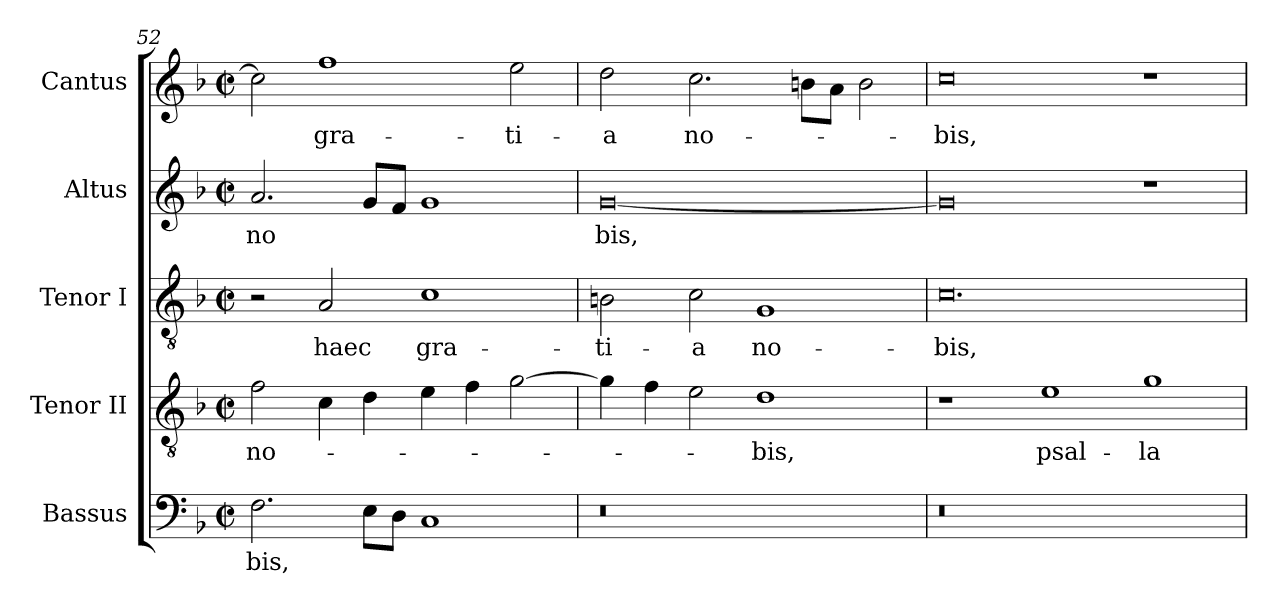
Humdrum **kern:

**kern	**text	**kern	**text	**kern	**text	**kern	**text	**kern	**text
*part5	*part5	*part4	*part4	*part3	*part3	*part2	*part2	*part1	*part1
*staff5	*staff5	*staff4	*staff4	*staff3	*staff3	*staff2	*staff2	*staff1	*staff1
*I"Bassus	*	*I"Tenor II	*	*I"Tenor I	*	*I"Altus	*	*I"Cantus	*
*clefF4	*	*clefGv2	*	*clefGv2	*	*clefG2	*	*clefG2	*
*k[b-]	*	*k[b-]	*	*k[b-]	*	*k[b-]	*	*k[b-]	*
*F:	*	*F:	*	*F:	*	*F:	*	*F:	*
*M2/2	*	*M2/2	*	*M2/2	*	*M2/2	*	*M2/2	*
*met(c|)	*	*met(c|)	*	*met(c|)	*	*met(c|)	*	*met(c|)	*
=52	=52	=52	=52	=52	=52	=52	=52	=52	=52
!	!LO:LY:b	!	!LO:LY:b:cj	!	!	!	!LO:LY:b:cj	!	!
2.F\	bis,	2f\	no-	2r	.	2.a/	no	2cc\]	.
!	!	!	!	!	!LO:LY:b:cj	!	!	!	!LO:LY:b:cj
.	.	4c\	.	2A/	haec	.	.	1ff	gra-
8E\L	.	4d\	.	.	.	8g/L	.	.	.
8D\J	.	.	.	.	.	8f/J	.	.	.
!	!	!	!	!	!LO:LY:b:cj	!	!	!	!
1C	.	4e\	.	1c	gra-	1g	.	.	.
.	.	4f\	.	.	.	.	.	.	.
!	!	!	!	!	!	!	!	!	!LO:LY:b:cj
.	.	[>2g\	.	.	.	.	.	2ee\	-ti-
=53	=53	=53	=53	=53	=53	=53	=53	=53	=53
!	!	!	!	!	!LO:LY:b:cj	!	!LO:LY:b:cj	!	!LO:LY:b:cj
0r	.	4g\]	.	2Bn\	-ti-	[<0g	bis,	2dd\	-a
.	.	4f\	.	.	.	.	.	.	.
!	!	!	!	!	!LO:LY:b:cj	!	!	!	!LO:LY:b:cj
.	.	2e\	.	2c\	-a	.	.	2.cc\	no-
!	!	!	!LO:LY:b:cj	!	!LO:LY:b:cj	!	!	!	!
.	.	1d	-bis,	1G	no-	.	.	.	.
.	.	.	.	.	.	.	.	8b\L	.
.	.	.	.	.	.	.	.	8a\J	.
.	.	.	.	.	.	.	.	2b\	.
=54	=54	=54	=54	=54	=54	=54	=54	=54	=54
!	!	!	!	!	!LO:LY:b:cj	!	!	!	!LO:LY:b:cj
0.r	.	1r	.	0.c	-bis,	0g]	.	0cc	-bis,
!	!	!	!LO:LY:b:cj	!	!	!	!	!	!
.	.	1e	psal-	.	.	.	.	.	.
!	!	!	!LO:LY:b:cj	!	!	!	!	!	!
.	.	1g	-la-	.	.	1r	.	1r	.
=	=	=	=	=	=	=	=	=	=
*-	*-	*-	*-	*-	*-	*-	*-	*-	*-
